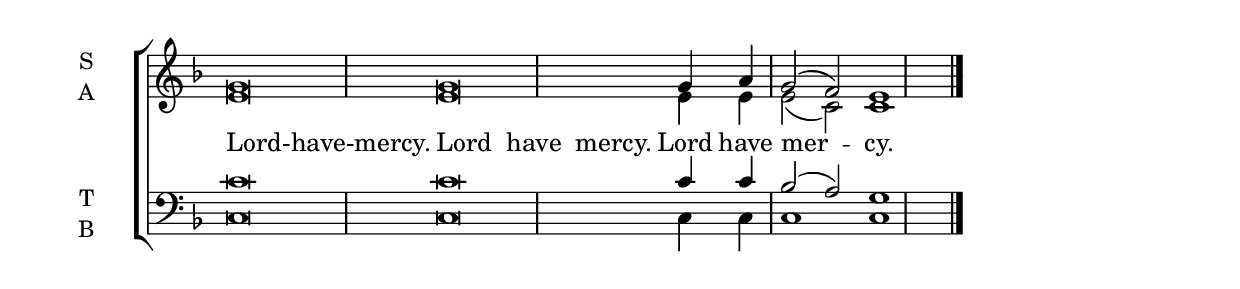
\version "2.18.2"

% Provide an easy way to group a bunch of text together on a breve
% http://lilypond.org/doc/v2.18/Documentation/notation/working-with-ancient-music_002d_002dscenarios-and-solutions
recite = \once \override LyricText.self-alignment-X = #-1


global = {
  \time 6/4 % Not used, Time_signature_engraver is removed from layout
  \key f \major
  \set Timing.defaultBarType = "" %% Only put bar lines where I say
}

lyricText = \lyricmode         { \recite"Lord-have-mercy." \recite"Lord  have  mercy." Lord   have  mer   --  cy. }
soprano = \relative f'  {\global g\breve                   g                          g4      a     g2(   f)  e1 \bar "|."}
alto    = \relative g'  {\global e\breve                   e                          e4      e     e2(   c)  c1}
tenor   = \relative c'  {\global c\breve                   c                          c4      c     bes2( a)  g1}
bass    = \relative c   {\global c\breve                   c                          c4      c     c1        c1}


\score {
  \new ChoirStaff <<
    \new Staff \with {
      midiInstrument = "choir aahs"
      instrumentName = \markup \center-column { S A }
    } <<
      \new Voice = "soprano" { \voiceOne \soprano }
      \new Voice = "alto" { \voiceTwo \alto }
    >>
    \new Lyrics \with {
      \override VerticalAxisGroup #'staff-affinity = #CENTER
    } \lyricsto "soprano" \lyricText

    \new Staff \with {
      midiInstrument = "choir aahs"
      instrumentName = \markup \center-column { T B }
      } <<
        \clef bass
        \new Voice = "tenor" { \voiceOne \tenor }
        \new Voice = "bass" { \voiceTwo \bass }
    >>
  >>
  \layout {
    \context {
      \Staff
      \remove "Time_signature_engraver"
    }
    \context {
      \Score
      \omit BarNumber
    }
  }
  \midi { \tempo 4 = 150
          \context {
            \Voice
            \remove "Dynamic_performer"
    }
  }
}
